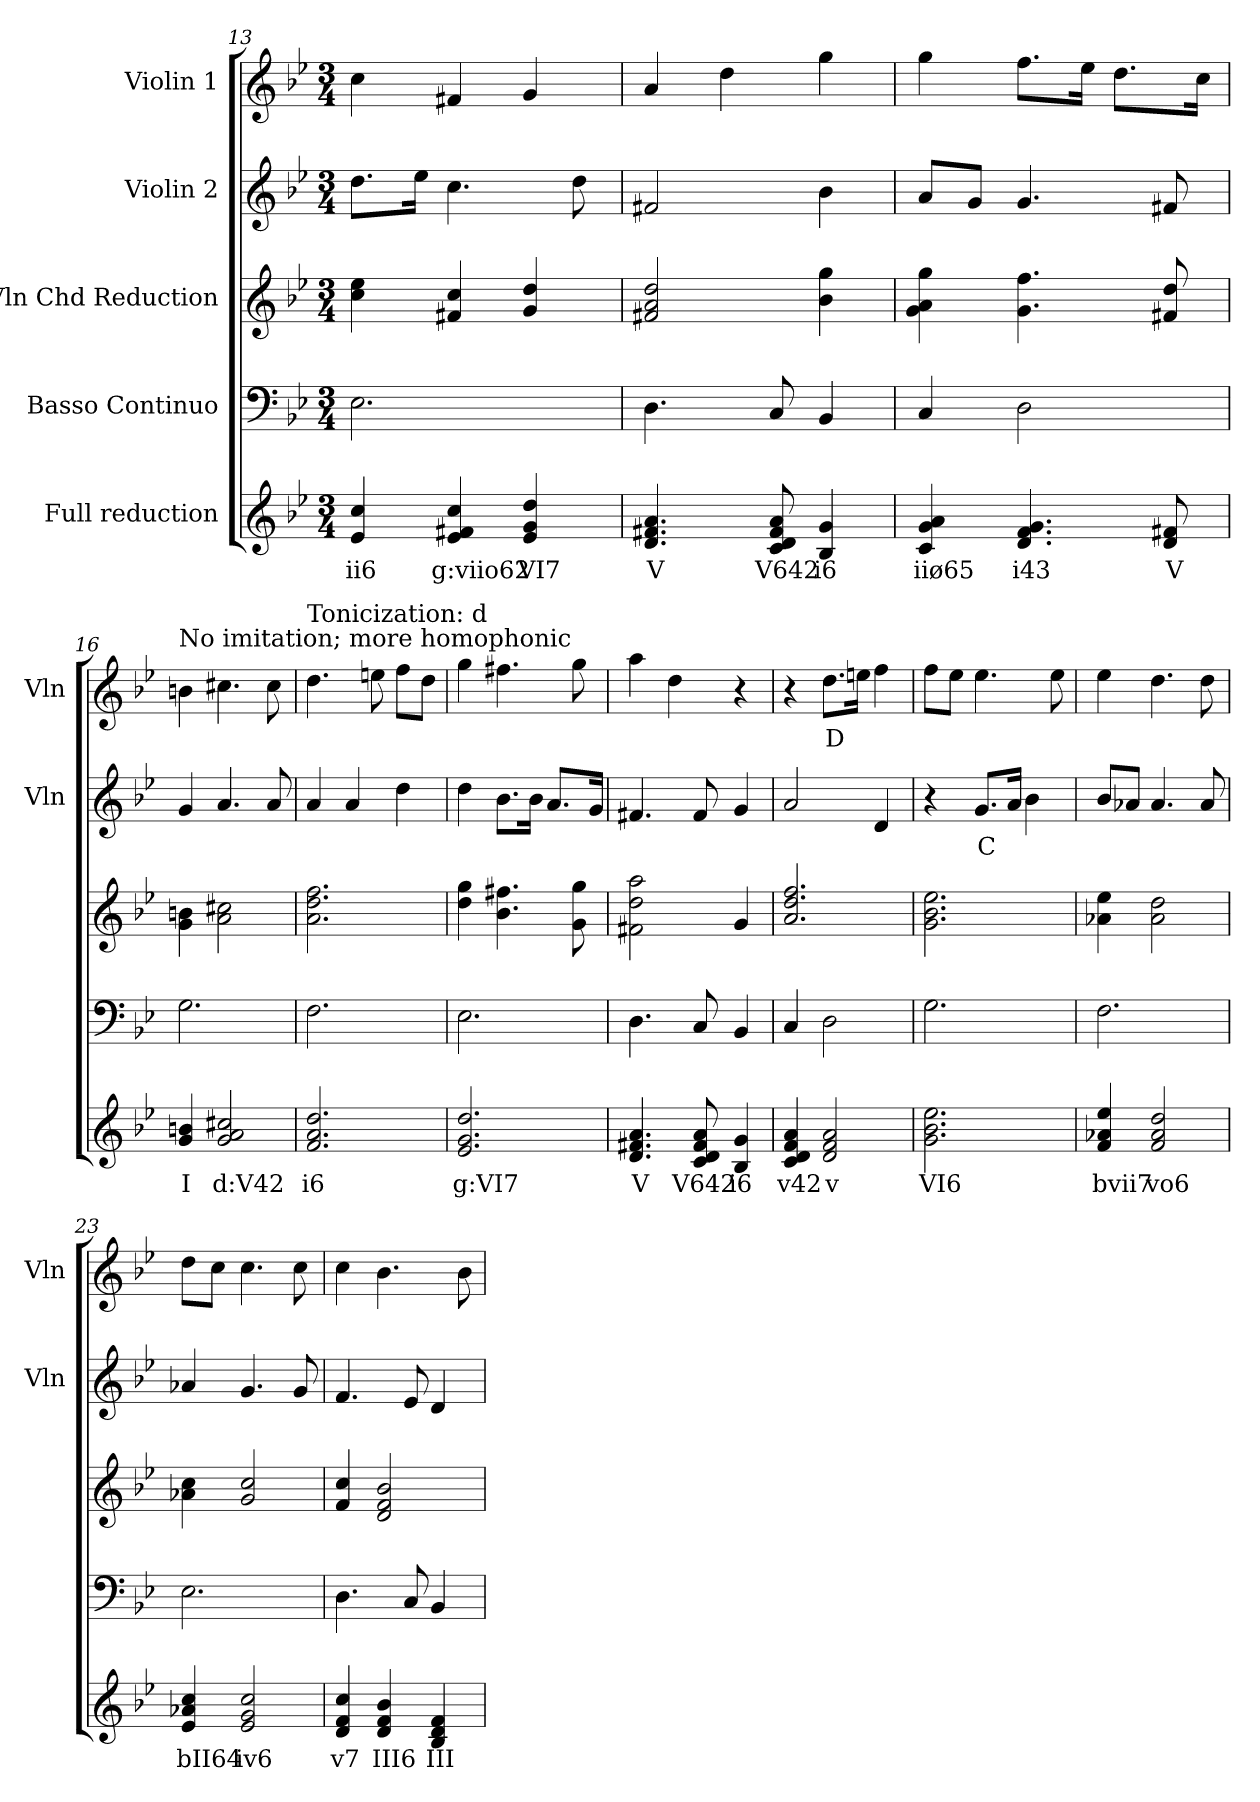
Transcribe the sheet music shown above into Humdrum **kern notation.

**kern	**text	**kern	**kern	**kern	**text	**kern	**text
*part5	*part5	*part4	*part3	*part2	*part2	*part1	*part1
*staff5	*staff5	*staff4	*staff3	*staff2	*staff2	*staff1	*staff1
*I"Full reduction	*	*I"Basso Continuo	*I"Vln Chd Reduction	*I"Violin 2	*	*I"Violin 1	*
*	*	*	*	*I'Vln	*	*I'Vln	*
*clefG2	*	*clefF4	*clefG2	*clefG2	*	*clefG2	*
*k[b-e-]	*	*k[b-e-]	*k[b-e-]	*k[b-e-]	*	*k[b-e-]	*
*M3/4	*	*M3/4	*M3/4	*M3/4	*	*M3/4	*
=13	=13	=13	=13	=13	=13	=13	=13
!	!LO:LY:b	!	!	!	!	!	!
4e-/ 4cc/	ii6	2.E-\	4cc\ 4ee-\	8.dd\L	.	4cc\	.
.	.	.	.	16ee-\Jk	.	.	.
!	!LO:LY:b	!	!	!	!	!	!
4e-/ 4f#X/ 4cc/	g:viio62	.	4f#X/ 4cc/	4.cc\	.	4f#X/	.
!	!LO:LY:b	!	!	!	!	!	!
4e-/ 4g/ 4dd/	VI7	.	4g/ 4dd/	.	.	4g/	.
.	.	.	.	8dd\	.	.	.
=14	=14	=14	=14	=14	=14	=14	=14
!	!LO:LY:b	!	!	!	!	!	!
4.d/ 4.f#X/ 4.a/	V	4.D\	2f#X/ 2a/ 2dd/	2f#X/	.	4a/	.
.	.	.	.	.	.	4dd\	.
!	!LO:LY:b	!	!	!	!	!	!
8c/ 8d/ 8f#/ 8a/	V642	8C/	.	.	.	.	.
!	!LO:LY:b	!	!	!	!	!	!
4B-/ 4g/	i6	4BB-/	4b-\ 4gg\	4b-\	.	4gg\	.
=15	=15	=15	=15	=15	=15	=15	=15
!	!LO:LY:b	!	!	!	!	!	!
4c/ 4g/ 4a/	iiø65	4C/	4g\ 4a\ 4gg\	8a/L	.	4gg\	.
.	.	.	.	8g/J	.	.	.
!	!LO:LY:b	!	!	!	!	!	!
4.d/ 4.f/ 4.g/	i43	2D\	4.g\ 4.ff\	4.g/	.	8.ff\L	.
.	.	.	.	.	.	16ee-\Jk	.
.	.	.	.	.	.	8.dd\L	.
!	!LO:LY:b	!	!	!	!	!	!
8d/ 8f#X/	V	.	8f#X/ 8dd/	8f#X/	.	.	.
.	.	.	.	.	.	16cc\Jk	.
!!LO:PB:g=z
=16	=16	=16	=16	=16	=16	=16	=16
!	!	!	!	!	!	!LO:TX:a:t=No imitation; more homophonic	!
!	!LO:LY:b	!	!	!	!	!	!
4g/ 4bn/	I	2.G\	4g\ 4bn\	4g/	.	4bn\	.
!	!LO:LY:b	!	!	!	!	!	!
2g/ 2a/ 2cc#X/	d:V42	.	2a\ 2cc#X\	4.a/	.	4.cc#X\	.
.	.	.	.	8a/	.	8cc#\	.
=17	=17	=17	=17	=17	=17	=17	=17
!	!	!	!	!	!	!LO:TX:a:t=Tonicization&colon; d	!
!	!LO:LY:b	!	!	!	!	!	!
2.f/ 2.a/ 2.dd/	i6	2.F\	2.a\ 2.dd\ 2.ff\	4a/	.	4.dd\	.
.	.	.	.	4a/	.	.	.
.	.	.	.	.	.	8een\	.
.	.	.	.	4dd\	.	8ff\L	.
.	.	.	.	.	.	8dd\J	.
=18	=18	=18	=18	=18	=18	=18	=18
!	!LO:LY:b	!	!	!	!	!	!
2.e-/ 2.g/ 2.dd/	g:VI7	2.E-\	4dd\ 4gg\	4dd\	.	4gg\	.
.	.	.	4.b-\ 4.ff#X\	8.b-\L	.	4.ff#X\	.
.	.	.	.	16b-\Jk	.	.	.
.	.	.	.	8.a/L	.	.	.
.	.	.	8g\ 8gg\	.	.	8gg\	.
.	.	.	.	16g/Jk	.	.	.
=19	=19	=19	=19	=19	=19	=19	=19
!	!LO:LY:b	!	!	!	!	!	!
4.d/ 4.f#X/ 4.a/	V	4.D\	2f#X\ 2dd\ 2aa\	4.f#X/	.	4aa\	.
.	.	.	.	.	.	4dd\	.
!	!LO:LY:b	!	!	!	!	!	!
8c/ 8d/ 8f#/ 8a/	V642	8C/	.	8f#/	.	.	.
!	!LO:LY:b	!	!	!	!	!	!
4B-/ 4g/	i6	4BB-/	4g/	4g/	.	4r	.
=20	=20	=20	=20	=20	=20	=20	=20
!	!LO:LY:b	!	!	!	!	!	!
4c/ 4d/ 4f/ 4a/	v42	4C/	2.a/ 2.dd/ 2.ff/	2a/	.	4r	.
!	!LO:LY:b	!	!	!	!	!	!LO:LY:b
2d/ 2f/ 2a/	v	2D\	.	.	.	8.dd\L	D
.	.	.	.	.	.	16een\Jk	.
.	.	.	.	4d/	.	4ff\	.
!!LO:LB:g=z
=21	=21	=21	=21	=21	=21	=21	=21
!	!LO:LY:b	!	!	!	!	!	!
2.g\ 2.b-\ 2.ee-\	VI6	2.G\	2.g\ 2.b-\ 2.ee-\	4r	.	8ff\L	.
.	.	.	.	.	.	8ee-\J	.
!	!	!	!	!	!LO:LY:b	!	!
.	.	.	.	8.g/L	C	4.ee-\	.
.	.	.	.	16a/Jk	.	.	.
.	.	.	.	4b-\	.	.	.
.	.	.	.	.	.	8ee-\	.
=22	=22	=22	=22	=22	=22	=22	=22
!	!LO:LY:b	!	!	!	!	!	!
4f/ 4a-X/ 4ee-/	bvii7	2.F\	4a-X\ 4ee-\	8b-/L	.	4ee-\	.
.	.	.	.	8a-X/J	.	.	.
!	!LO:LY:b	!	!	!	!	!	!
2f/ 2a-/ 2dd/	vo6	.	2a-\ 2dd\	4.a-/	.	4.dd\	.
.	.	.	.	8a-/	.	8dd\	.
=23	=23	=23	=23	=23	=23	=23	=23
!	!LO:LY:b	!	!	!	!	!	!
4e-/ 4a-X/ 4cc/	bII64	2.E-\	4a-X\ 4cc\	4a-X/	.	8dd\L	.
.	.	.	.	.	.	8cc\J	.
!	!LO:LY:b	!	!	!	!	!	!
2e-/ 2g/ 2cc/	iv6	.	2g/ 2cc/	4.g/	.	4.cc\	.
.	.	.	.	8g/	.	8cc\	.
=24	=24	=24	=24	=24	=24	=24	=24
!	!LO:LY:b	!	!	!	!	!	!
4d/ 4f/ 4cc/	v7	4.D\	4f/ 4cc/	4.f/	.	4cc\	.
!	!LO:LY:b	!	!	!	!	!	!
4d/ 4f/ 4b-/	III6	.	2d/ 2f/ 2b-/	.	.	4.b-\	.
.	.	8C/	.	8e-/	.	.	.
!	!LO:LY:b	!	!	!	!	!	!
4B-/ 4d/ 4f/	III	4BB-/	.	4d/	.	.	.
.	.	.	.	.	.	8b-\	.
=	=	=	=	=	=	=	=
*-	*-	*-	*-	*-	*-	*-	*-
